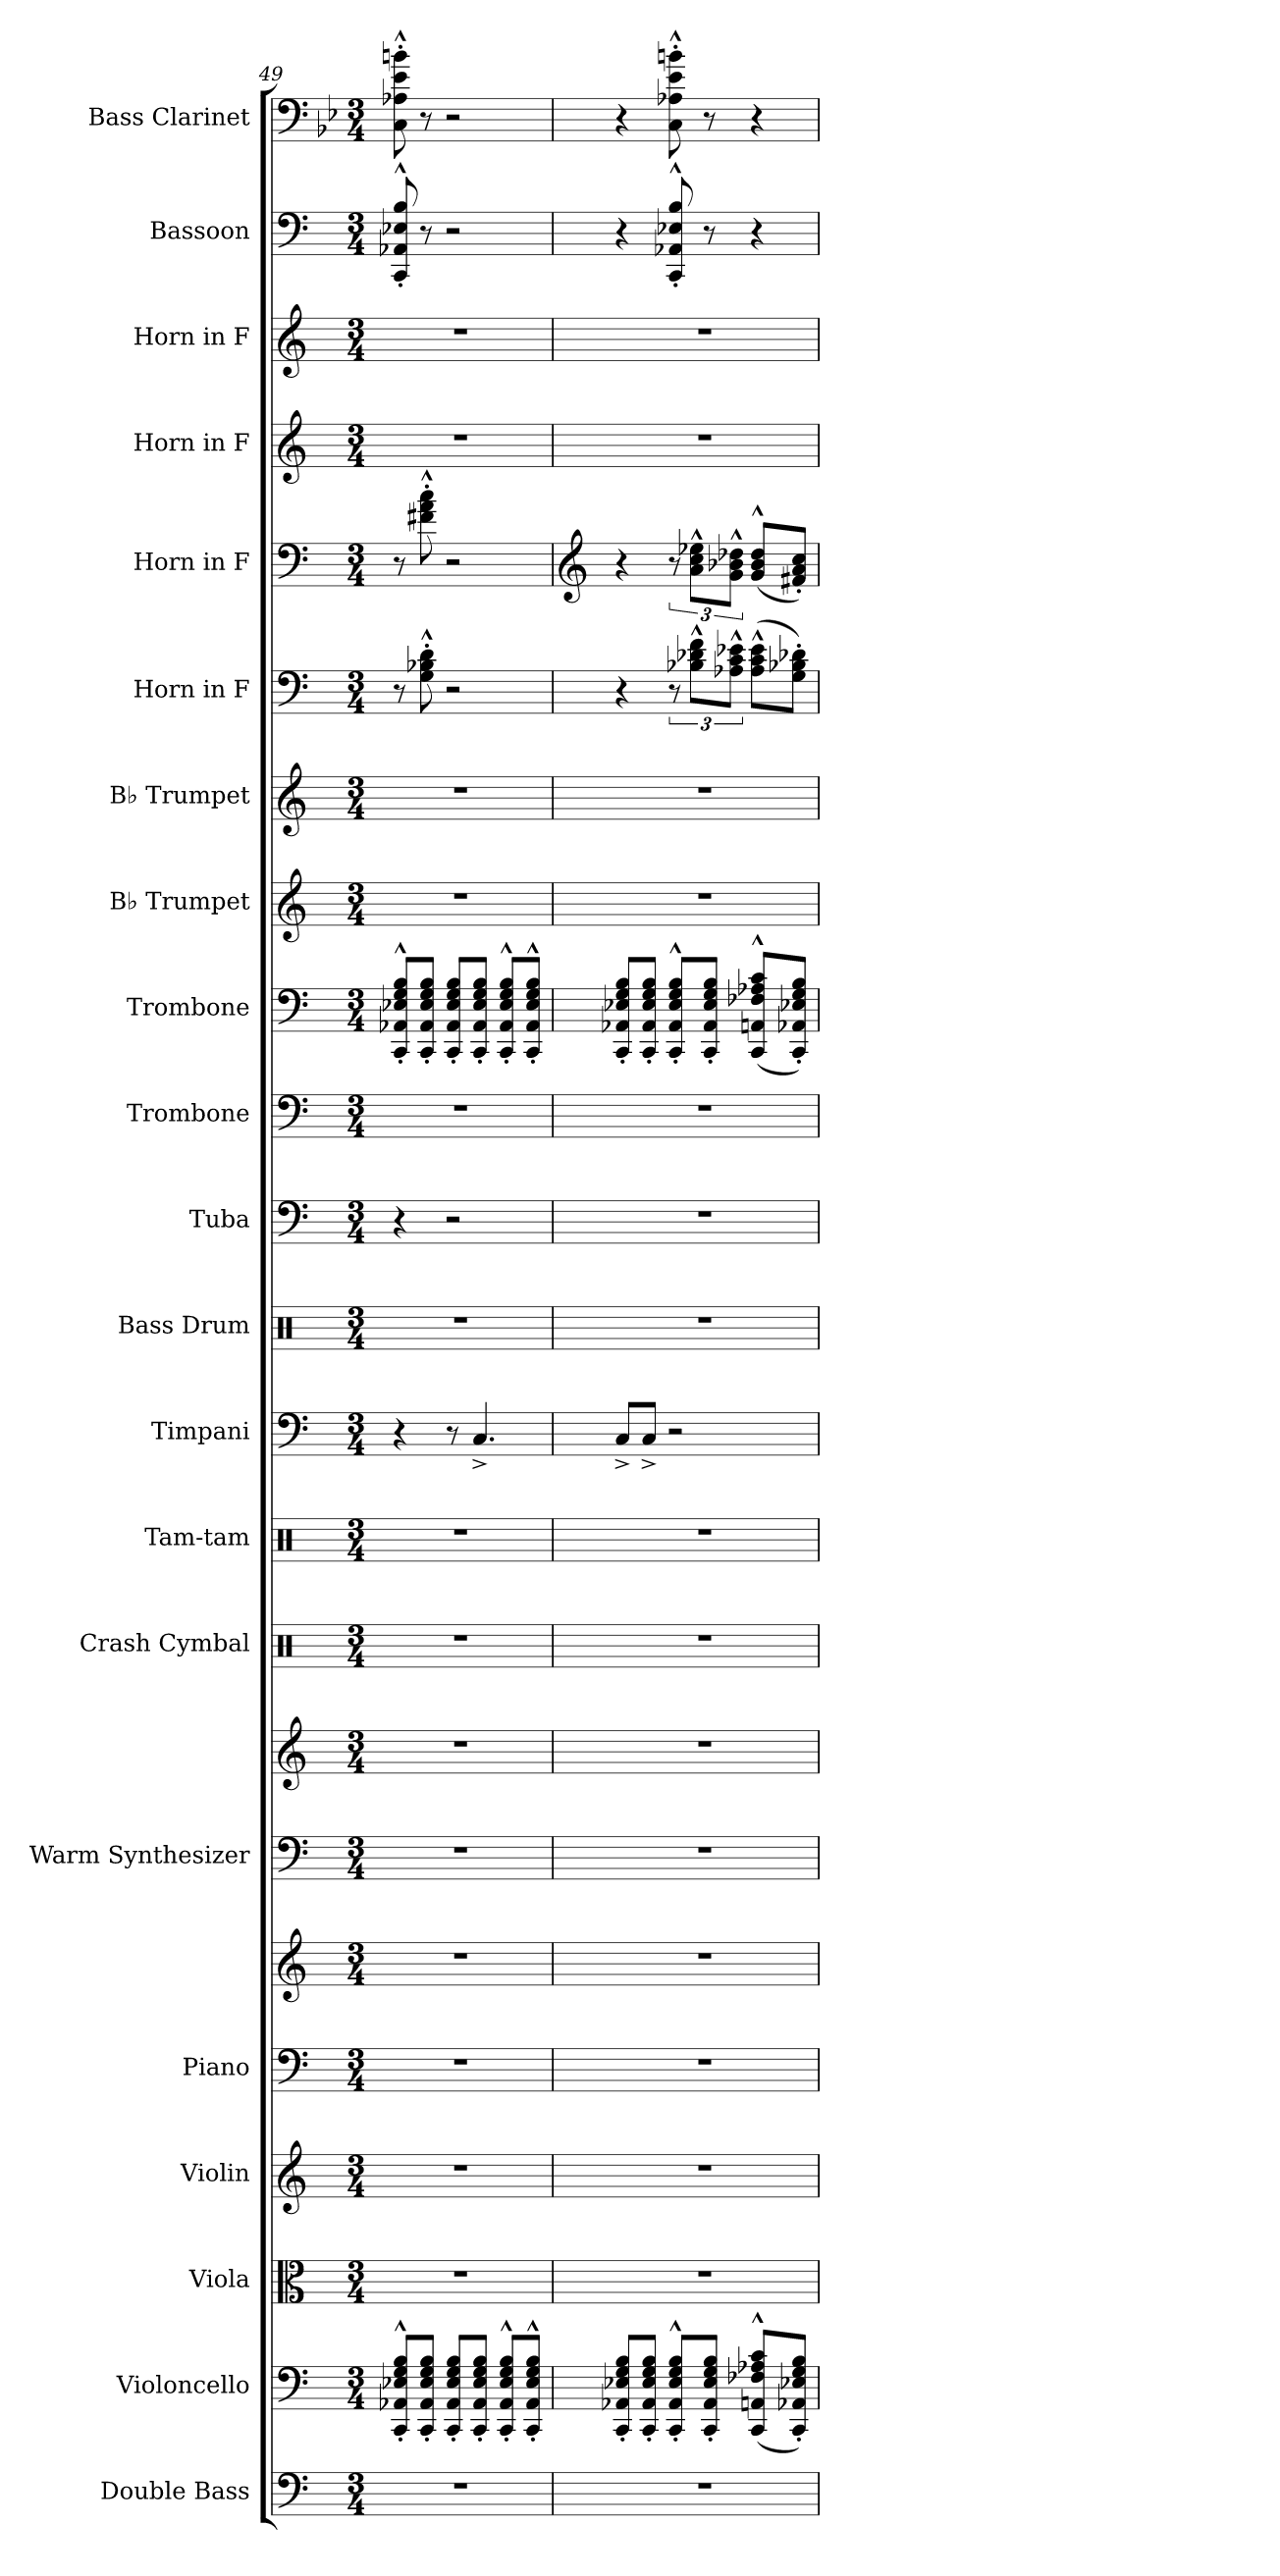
**kern	**kern	**kern	**kern	**kern	**kern	**kern	**kern	**kern	**kern	**kern	**kern	**kern	**kern	**kern	**kern	**kern	**kern	**kern	**kern	**kern	**kern	**kern
*part21	*part20	*part19	*part18	*part17	*part17	*part16	*part16	*part15	*part14	*part13	*part12	*part11	*part10	*part9	*part8	*part7	*part6	*part5	*part4	*part3	*part2	*part1
*staff23	*staff22	*staff21	*staff20	*staff19	*staff18	*staff17	*staff16	*staff15	*staff14	*staff13	*staff12	*staff11	*staff10	*staff9	*staff8	*staff7	*staff6	*staff5	*staff4	*staff3	*staff2	*staff1
*I"Double Bass	*I"Violoncello	*I"Viola	*I"Violin	*I"Piano	*	*I"Warm Synthesizer	*	*I"Crash Cymbal	*I"Tam-tam	*I"Timpani	*I"Bass Drum	*I"Tuba	*I"Trombone	*I"Trombone	*I"B♭ Trumpet	*I"B♭ Trumpet	*I"Horn in F	*I"Horn in F	*I"Horn in F	*I"Horn in F	*I"Bassoon	*I"Bass Clarinet
*I'Db.	*I'Vc.	*I'Vla.	*I'Vln.	*I'Pno.	*	*I'Synth.	*	*I'Cr. Cym.	*I'Tam-tam	*I'Timp.	*I'B. Dr.	*I'Tba.	*I'Tbn.	*I'Tbn.	*I'B♭ Tpt.	*I'B♭ Tpt.	*	*	*	*	*I'Bsn.	*I'B. Cl.
*clefF4	*clefF4	*clefC3	*clefG2	*clefF4	*clefG2	*clefF4	*clefG2	*clefX	*clefX	*clefF4	*clefX	*clefF4	*clefF4	*clefF4	*clefG2	*clefG2	*clefF4	*clefF4	*clefG2	*clefG2	*clefF4	*clefF4
*ITrd7c12	*	*	*	*	*	*	*	*	*	*	*	*	*	*	*ITrd1c2	*ITrd1c2	*ITrd4c7	*ITrd4c7	*ITrd4c7	*ITrd4c7	*	*ITrd8c14
*k[]	*k[]	*k[]	*k[]	*k[]	*k[]	*k[]	*k[]	*k[]	*k[]	*k[]	*k[]	*k[]	*k[]	*k[]	*k[b-e-]	*k[b-e-]	*k[b-]	*k[b-]	*k[b-]	*k[b-]	*k[]	*k[b-e-]
*M3/4	*M3/4	*M3/4	*M3/4	*M3/4	*M3/4	*M3/4	*M3/4	*M3/4	*M3/4	*M3/4	*M3/4	*M3/4	*M3/4	*M3/4	*M3/4	*M3/4	*M3/4	*M3/4	*M3/4	*M3/4	*M3/4	*M3/4
=49	=49	=49	=49	=49	=49	=49	=49	=49	=49	=49	=49	=49	=49	=49	=49	=49	=49	=49	=49	=49	=49	=49
2.r	8CC/'^^ 8AA-X/'^^ 8E-X/'^^ 8G/'^^ 8B/'^^L	2.r	2.r	2.r	2.r	2.r	2.r	2.r	2.r	4r	2.r	4r	2.r	8CC/'^^ 8AA-X/'^^ 8E-X/'^^ 8G/'^^ 8B/'^^L	2.r	2.r	8r	8r	2.r	2.r	8CC/^^' 8AA-X/^^' 8E-X/^^' 8B/^^'	8CC\^^' 8AA-X\^^' 8E-\^^' 8Bn\^^'
.	8CC/' 8AA-/' 8E-/' 8G/' 8B/'J	.	.	.	.	.	.	.	.	.	.	.	.	8CC/' 8AA-/' 8E-/' 8G/' 8B/'J	.	.	8C\^^' 8E-X\^^' 8G\^^'	8Bn\^^' 8d\^^' 8f\^^'	.	.	8r	8r
.	8CC/' 8AA-/' 8E-/' 8G/' 8B/'L	.	.	.	.	.	.	.	.	8r	.	2r	.	8CC/' 8AA-/' 8E-/' 8G/' 8B/'L	.	.	2r	2r	.	.	2r	2r
.	8CC/' 8AA-/' 8E-/' 8G/' 8B/'J	.	.	.	.	.	.	.	.	4.C^/	.	.	.	8CC/' 8AA-/' 8E-/' 8G/' 8B/'J	.	.	.	.	.	.	.	.
.	8CC/'^^ 8AA-/'^^ 8E-/'^^ 8G/'^^ 8B/'^^L	.	.	.	.	.	.	.	.	.	.	.	.	8CC/'^^ 8AA-/'^^ 8E-/'^^ 8G/'^^ 8B/'^^L	.	.	.	.	.	.	.	.
.	8CC/'^^ 8AA-/'^^ 8E-/'^^ 8G/'^^ 8B/'^^J	.	.	.	.	.	.	.	.	.	.	.	.	8CC/'^^ 8AA-/'^^ 8E-/'^^ 8G/'^^ 8B/'^^J	.	.	.	.	.	.	.	.
=50	=50	=50	=50	=50	=50	=50	=50	=50	=50	=50	=50	=50	=50	=50	=50	=50	=50	=50	=50	=50	=50	=50
*	*	*	*	*	*	*	*	*	*	*	*	*	*	*	*	*	*	*clefG2	*	*	*	*
2.r	8CC/' 8AA-X/' 8E-X/' 8G/' 8B/'L	2.r	2.r	2.r	2.r	2.r	2.r	2.r	2.r	8C^/L	2.r	2.r	2.r	8CC/' 8AA-X/' 8E-X/' 8G/' 8B/'L	2.r	2.r	4r	4r	2.r	2.r	4r	4r
.	8CC/' 8AA-/' 8E-/' 8G/' 8B/'J	.	.	.	.	.	.	.	.	8C^/J	.	.	.	8CC/' 8AA-/' 8E-/' 8G/' 8B/'J	.	.	.	.	.	.	.	.
.	8CC/'^^ 8AA-/'^^ 8E-/'^^ 8G/'^^ 8B/'^^L	.	.	.	.	.	.	.	.	2r	.	.	.	8CC/'^^ 8AA-/'^^ 8E-/'^^ 8G/'^^ 8B/'^^L	.	.	12r	12r	.	.	8CC/^^' 8AA-X/^^' 8E-X/^^' 8B/^^'	8CC\^^' 8AA-X\^^' 8E-\^^' 8Bn\^^'
.	.	.	.	.	.	.	.	.	.	.	.	.	.	.	.	.	12E-X\^^ 12G-X\^^ 12B-\^^L	12d\^^ 12f\^^ 12a-X\^^L	.	.	.	.
.	8CC/' 8AA-/' 8E-/' 8G/' 8B/'J	.	.	.	.	.	.	.	.	.	.	.	.	8CC/' 8AA-/' 8E-/' 8G/' 8B/'J	.	.	.	.	.	.	8r	8r
.	.	.	.	.	.	.	.	.	.	.	.	.	.	.	.	.	12D-X\^^ 12F\^^ 12A-X\^^J	12c\^^ 12e-X\^^ 12g-X\^^J	.	.	.	.
.	(8CC/^^ 8AAn/^^ 8F-X/^^ 8A-X/^^ 8c/^^L	.	.	.	.	.	.	.	.	.	.	.	.	(8CC/^^ 8AAn/^^ 8F-X/^^ 8A-X/^^ 8c/^^L	.	.	(8D-\^^ 8F\^^ 8A-\^^L	(8c/^^ 8e-/^^ 8g-/^^L	.	.	4r	4r
.	8CC/' 8AA-X/' 8E-X/' 8G/' 8B/'J)	.	.	.	.	.	.	.	.	.	.	.	.	8CC/' 8AA-X/' 8E-X/' 8G/' 8B/'J)	.	.	8C\' 8E-X\' 8G-X\'J)	8Bn/' 8d/' 8f/'J)	.	.	.	.
=	=	=	=	=	=	=	=	=	=	=	=	=	=	=	=	=	=	=	=	=	=	=
*-	*-	*-	*-	*-	*-	*-	*-	*-	*-	*-	*-	*-	*-	*-	*-	*-	*-	*-	*-	*-	*-	*-
